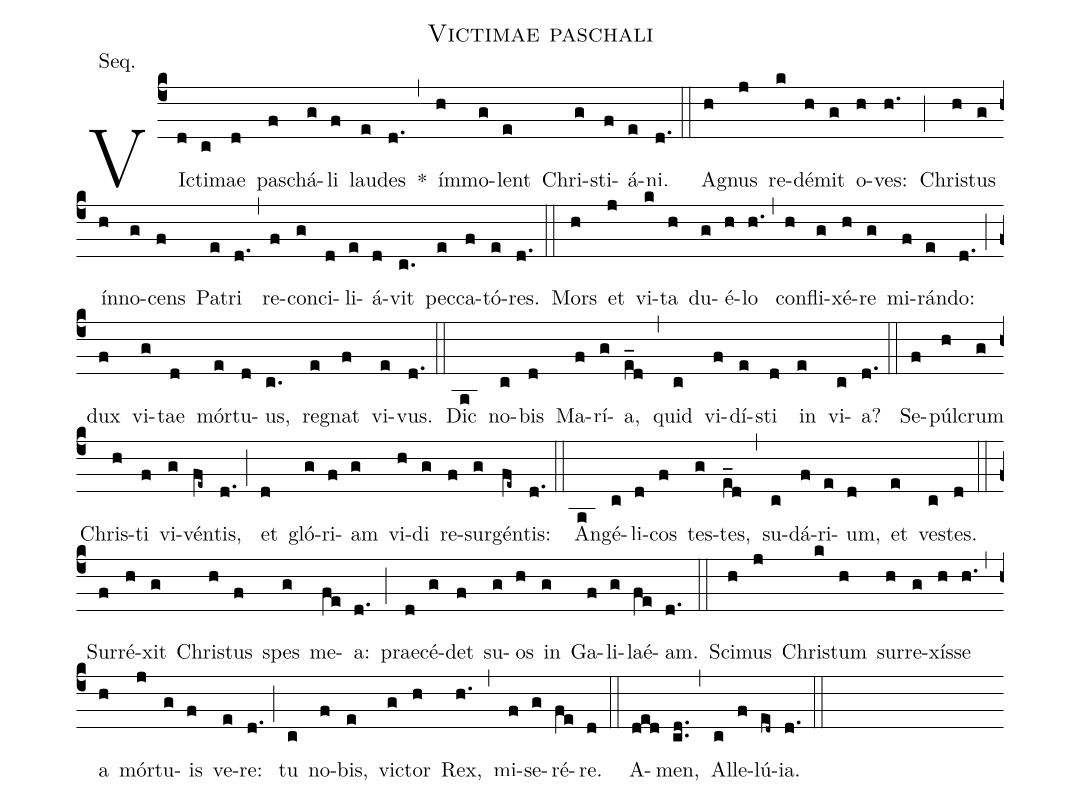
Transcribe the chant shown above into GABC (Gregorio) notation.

name:Victimae paschali;
annotation:Seq.;
mode:1;
%%
(c4) VIc(d)ti(c)mae(d) pa(f)schá(g)li(f) lau(e)des(d.) *(,)
ím(h)mo(g)lent(e) Chri(g)sti(f)á(e)ni.(d.) (::)
A(h)gnus(j) re(k)dé(h)mit(g) o(h)ves:(h.) (;)
Chris(h)tus(g) ín(h)no(g)cens(f) Pa(e)tri(d.) (,)
re(f)con(g)ci(d)li(e)á(d)vit(c.) pec(e)ca(f)tó(e)res.(d.) (::)
Mors(h) et(j) vi(k)ta(h) du(g)é(h)lo(h.) (,)
con(h)fli(g)xé(h)re(g) mi(f)rán(e)do:(d.) (;)
dux(f) vi(g)tae(d) mór(e)tu(d)us,(c.) re(e)gnat(f) vi(e)vus.(d.) (::)
Dic(a) no(c)bis(d) Ma(f)rí(g)a,(e_d) (,)
quid(c) vi(f)dí(e)sti(d) in(e) vi(c)a?(d.) (::)
Se(f)púl(h)crum(g) Chris(h)ti(f) vi(g)vén(fe~)tis,(d.) (;)
et(d) gló(g)ri(f)am(g) vi(h)di(g) re(f)sur(g)gén(fe~)tis:(d.) (::)
An(a)gé(c)li(d)cos(f) tes(g)tes,(e_d) (,)
su(c)dá(f)ri(e)um,(d) et(e) ves(c)tes.(d) (::)
Sur(f)ré(h)xit(g) Chris(h)tus(f) spes(g) me(fe)a:(d.) (;)
prae(d)cé(g)det(f) su(g)os(h) in(g) Ga(f)li(g)laé(fe)am.(d.) (::)
Sci(h)mus(j) Chris(k)tum(h) sur(h)re(g)xís(h)se(h.) (,)
a(h) mór(j)tu(g)is(f) ve(e)re:(d.) (;)
tu(c) no(f)bis,(e) vic(g)tor(h) Rex,(h.) (,)
mi(f)se(g)ré(fe)re.(d) (::)
A(ded)men,(cd..) (,)
Al(c)le(f)lú(ed~)ia.(d.) (::)
